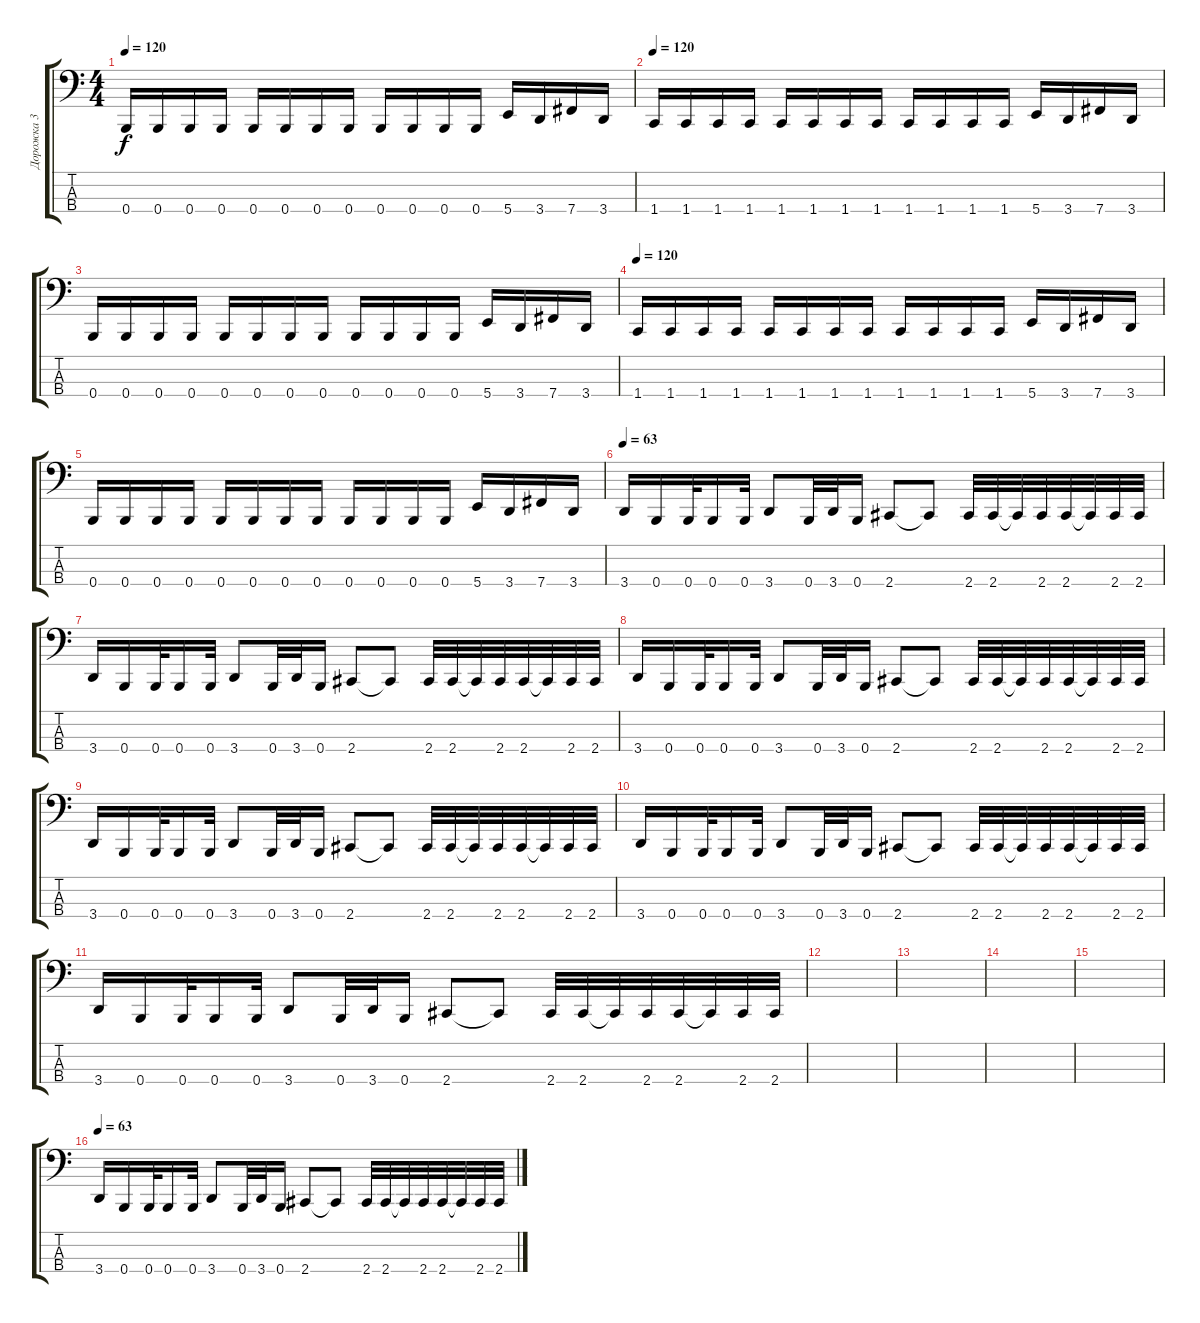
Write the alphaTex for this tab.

\track ("Дорожка 3" "Дорожка 3") {instrument electricbasspick}
\staff {score tabs}
\tuning (E2 B1 Gb1 B0) {hide}
\ts (4 4)
\tempo 120
\clef f4
\ks c
0.4.16{dy f} 0.4.16 0.4.16 0.4.16 0.4.16 0.4.16 0.4.16 0.4.16 0.4.16 0.4.16 0.4.16 0.4.16 5.4.16 3.4.16 7.4.16 3.4.16 |
\tempo 120
1.4.16 1.4.16 1.4.16 1.4.16 1.4.16 1.4.16 1.4.16 1.4.16 1.4.16 1.4.16 1.4.16 1.4.16 5.4.16 3.4.16 7.4.16 3.4.16 |
0.4.16 0.4.16 0.4.16 0.4.16 0.4.16 0.4.16 0.4.16 0.4.16 0.4.16 0.4.16 0.4.16 0.4.16 5.4.16 3.4.16 7.4.16 3.4.16 |
\tempo 120
1.4.16 1.4.16 1.4.16 1.4.16 1.4.16 1.4.16 1.4.16 1.4.16 1.4.16 1.4.16 1.4.16 1.4.16 5.4.16 3.4.16 7.4.16 3.4.16 |
0.4.16 0.4.16 0.4.16 0.4.16 0.4.16 0.4.16 0.4.16 0.4.16 0.4.16 0.4.16 0.4.16 0.4.16 5.4.16 3.4.16 7.4.16 3.4.16 |
\tempo 63
3.4.16 0.4.16 0.4.32 0.4.16 0.4.32 3.4.8 0.4.32 3.4.32 0.4.16 2.4.8 2.4{t}.8 2.4.32 2.4.32 2.4{t}.32 2.4.32 2.4.32 2.4{t}.32 2.4.32 2.4.32 |
3.4.16 0.4.16 0.4.32 0.4.16 0.4.32 3.4.8 0.4.32 3.4.32 0.4.16 2.4.8 2.4{t}.8 2.4.32 2.4.32 2.4{t}.32 2.4.32 2.4.32 2.4{t}.32 2.4.32 2.4.32 |
3.4.16 0.4.16 0.4.32 0.4.16 0.4.32 3.4.8 0.4.32 3.4.32 0.4.16 2.4.8 2.4{t}.8 2.4.32 2.4.32 2.4{t}.32 2.4.32 2.4.32 2.4{t}.32 2.4.32 2.4.32 |
3.4.16 0.4.16 0.4.32 0.4.16 0.4.32 3.4.8 0.4.32 3.4.32 0.4.16 2.4.8 2.4{t}.8 2.4.32 2.4.32 2.4{t}.32 2.4.32 2.4.32 2.4{t}.32 2.4.32 2.4.32 |
3.4.16 0.4.16 0.4.32 0.4.16 0.4.32 3.4.8 0.4.32 3.4.32 0.4.16 2.4.8 2.4{t}.8 2.4.32 2.4.32 2.4{t}.32 2.4.32 2.4.32 2.4{t}.32 2.4.32 2.4.32 |
3.4.16 0.4.16 0.4.32 0.4.16 0.4.32 3.4.8 0.4.32 3.4.32 0.4.16 2.4.8 2.4{t}.8 2.4.32 2.4.32 2.4{t}.32 2.4.32 2.4.32 2.4{t}.32 2.4.32 2.4.32 |
|
|
|
|
\tempo 63
3.4.16 0.4.16 0.4.32 0.4.16 0.4.32 3.4.8 0.4.32 3.4.32 0.4.16 2.4.8 2.4{t}.8 2.4.32 2.4.32 2.4{t}.32 2.4.32 2.4.32 2.4{t}.32 2.4.32 2.4.32
